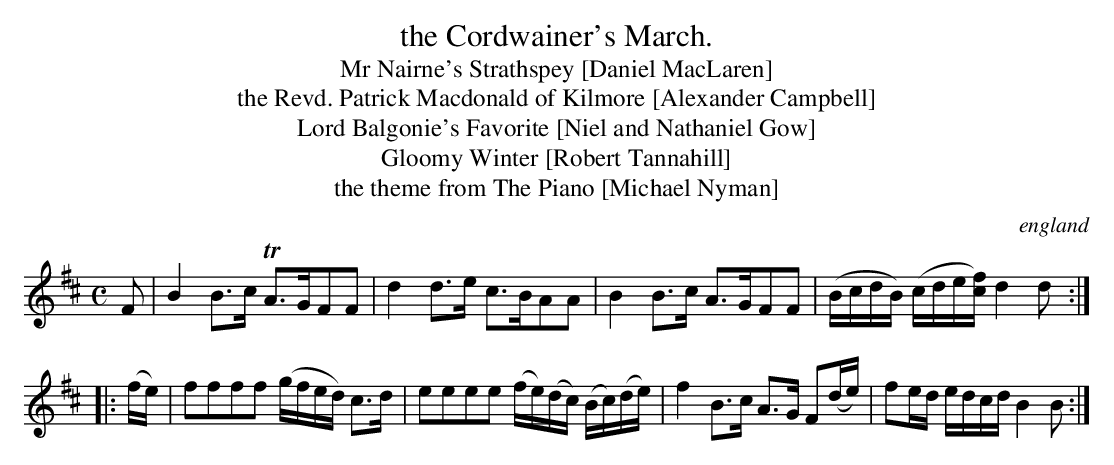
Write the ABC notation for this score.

X:1
T:the Cordwainer's March.
T:Mr Nairne's Strathspey [Daniel MacLaren]
T:the Revd. Patrick Macdonald of Kilmore [Alexander Campbell]
T:Lord Balgonie's Favorite [Niel and Nathaniel Gow]
T:Gloomy Winter [Robert Tannahill]
T:the theme from The Piano [Michael Nyman]
O:england
M:C
L:1/8
K:BMin
F|B2B>c TA>GFF | d2         d>e           c>BAA |\
B2B>c  A>GFF |(B/c/d/B/) (c/d/e/[c/f/]) d2  d::
(f/e/)|ffff  (g/f/e/d/) c>d    |eeee          (f/e/)(d/c/) (B/c/)(d/e/)|\
f2B>c  A>G       F(d/e/)|fe/d/ e/d/c/d/ B2           B         :|
